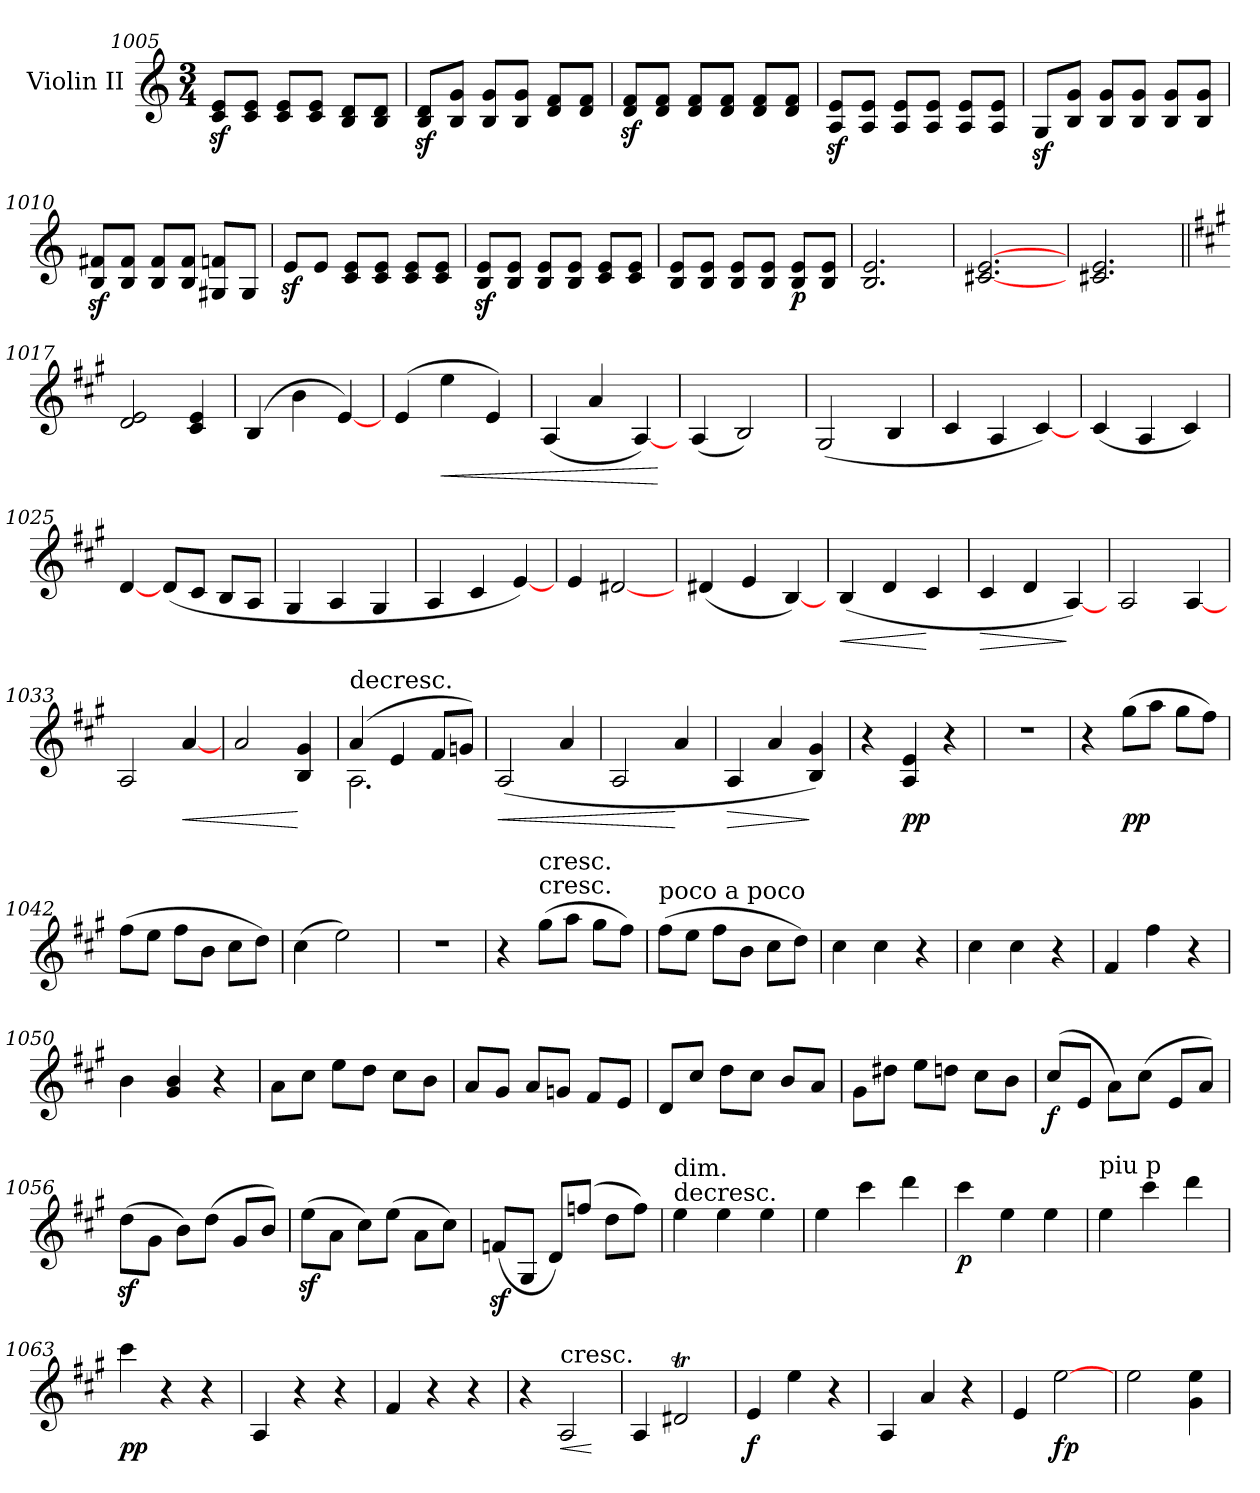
**kern	**dynam
*part1	*part1
*staff1	*staff1
*I"Violin II	*
*I'Vln	*
*clefG2	*
*k[]	*
*C:	*
*M3/4	*
=1005	=1005
8cz/ 8ez/L	.
8c/ 8e/J	.
8c/ 8e/L	.
8c/ 8e/J	.
8B/ 8d/L	.
8B/ 8d/J	.
=1006	=1006
8Bz/ 8dz/L	.
8B/ 8g/J	.
8B/ 8g/L	.
8B/ 8g/J	.
8d/ 8f/L	.
8d/ 8f/J	.
=1007	=1007
8dz/ 8fz/L	.
8d/ 8f/J	.
8d/ 8f/L	.
8d/ 8f/J	.
8d/ 8f/L	.
8d/ 8f/J	.
=1008	=1008
8Az/ 8ez/L	.
8A/ 8e/J	.
8A/ 8e/L	.
8A/ 8e/J	.
8A/ 8e/L	.
8A/ 8e/J	.
=1009	=1009
8Gz/L	.
8B/ 8g/J	.
8B/ 8g/L	.
8B/ 8g/J	.
8B/ 8g/L	.
8B/ 8g/J	.
=1010	=1010
8Bz/ 8f#Xz/L	.
8B/ 8f#/J	.
8B/ 8f#/L	.
8B/ 8f#/J	.
8G#X/ 8fn/L	.
8G#/J	.
=1011	=1011
8ez/L	.
8e/J	.
8c/ 8e/L	.
8c/ 8e/J	.
8c/ 8e/L	.
8c/ 8e/J	.
=1012	=1012
8Bz/ 8ez/L	.
8B/ 8e/J	.
8B/ 8e/L	.
8B/ 8e/J	.
8c/ 8e/L	.
8c/ 8e/J	.
=1013	=1013
8B/ 8e/L	.
8B/ 8e/J	.
8B/ 8e/L	.
8B/ 8e/J	.
8B/ 8e/L	p
8B/ 8e/J	.
=1014	=1014
2.B 2.e	.
=1015	=1015
[2.c#X [2.e	.
=1016	=1016
2.c#X 2.e	.
=1017||	=1017||
*k[f#c#g#]	*
*A:	*
2d 2e	.
4c# 4e	.
=1018	=1018
(4B	.
4b	.
[4e)	.
=1019	=1019
(4e	.
!	!LO:HP:b
4ee	<
4e)	.
=1020	=1020
(4A	.
4a	.
[4A)	.
.	[
=1021	=1021
(4A	.
2B)	.
=1022	=1022
(2G#	.
4B	.
=1023	=1023
4c#	.
4A	.
[4c#)	.
=1024	=1024
(4c#	.
4A	.
4c#)	.
=1025	=1025
[4d	.
(8d/L	.
8c#/J	.
8B/L	.
8A/J	.
=1026	=1026
4G#	.
4A	.
4G#	.
=1027	=1027
4A	.
4c#	.
[4e)	.
=1028	=1028
4e	.
[2d#X	.
=1029	=1029
(4d#X	.
4e	.
[4B)	.
=1030	=1030
!	!LO:HP:b
(4B	<
4d	.
4c#	[
=1031	=1031
!	!LO:HP:b
4c#	>
4d	.
[4A)	]
=1032	=1032
2A	.
[4A	.
=1033	=1033
2A	.
!	!LO:HP:b
[4a	<
=1034	=1034
2a	.
4B 4g#	[
=1035	=1035
*^	*
!LO:TX:t=decresc.	!	!
(4a	2.A	.
4e	.	.
8f#/L	.	.
8gn/J)	.	.
*v	*v	*
=1036	=1036
!	!LO:HP:b
(2A	<
4a	.
=1037	=1037
2A	.
4a	[
=1038	=1038
!	!LO:HP:b
4A	>
4a	.
4B 4g#)	]
=1039	=1039
4r	.
4A 4e	pp
4r	.
=1040	=1040
2.r	.
=1041	=1041
4r	.
(8gg#\L	pp
8aa\J	.
8gg#\L	.
8ff#\J)	.
=1042	=1042
(8ff#\L	.
8ee\J	.
8ff#\L	.
8b\J	.
8cc#\L	.
8dd\J)	.
=1043	=1043
(4cc#	.
2ee)	.
=1044	=1044
2.r	.
=1045	=1045
4r	.
!LO:TX:t=cresc.	!
!LO:TX:a:t=cresc.	!
(8gg#\L	.
8aa\J	.
8gg#\L	.
8ff#\J)	.
=1046	=1046
!LO:TX:a:t=poco  a  poco	!
(8ff#\L	.
8ee\J	.
8ff#\L	.
8b\J	.
8cc#\L	.
8dd\J)	.
=1047	=1047
4cc#	.
4cc#	.
4r	.
=1048	=1048
4cc#	.
4cc#	.
4r	.
=1049	=1049
4f#	.
4ff#	.
4r	.
=1050	=1050
4b	.
4g# 4b	.
4r	.
=1051	=1051
8a\L	.
8cc#\J	.
8ee\L	.
8dd\J	.
8cc#\L	.
8b\J	.
=1052	=1052
8a/L	.
8g#/J	.
8a/L	.
8gn/J	.
8f#/L	.
8e/J	.
=1053	=1053
8d/L	.
8cc#/J	.
8dd\L	.
8cc#\J	.
8b/L	.
8a/J	.
=1054	=1054
8g#\L	.
8dd#X\J	.
8ee\L	.
8ddn\J	.
8cc#\L	.
8b\J	.
=1055	=1055
(8cc#/L	f
8e/J	.
8a\L)	.
(8cc#\J	.
8e/L	.
8a/J)	.
=1056	=1056
(8ddz\L	.
8g#\J	.
8b\L)	.
(8dd\J	.
8g#/L	.
8b/J)	.
=1057	=1057
(8eez\L	.
8a\J	.
8cc#\L)	.
(8ee\J	.
8a\L	.
8cc#\J)	.
=1058	=1058
(8fnz/L	.
8G#/J	.
8d/L)	.
(8ffn/J	.
8dd\L	.
8ff\J)	.
=1059	=1059
!LO:TX:t=decresc.	!
!LO:TX:a:t=dim.	!
4ee	.
4ee	.
4ee	.
=1060	=1060
4ee	.
4ccc#	.
4ddd	.
=1061	=1061
4ccc#	p
4ee	.
4ee	.
=1062	=1062
!LO:TX:a:t=piu p	!
4ee	.
4ccc#	.
4ddd	.
=1063	=1063
4ccc#	pp
4r	.
4r	.
=1064	=1064
4A	.
4r	.
4r	.
=1065	=1065
4f#	.
4r	.
4r	.
=1066	=1066
4r	.
!LO:TX:a:t=cresc.	!
!	!LO:HP:b
2A	<
.	[
=1067	=1067
4A	.
2d#Xt	.
=1068	=1068
4e	f
4ee	.
4r	.
=1069	=1069
4A	.
4a	.
4r	.
=1070	=1070
4e	.
[2ee	fp
=1071	=1071
2ee	.
4g# 4ee	.
=	=
*-	*-
